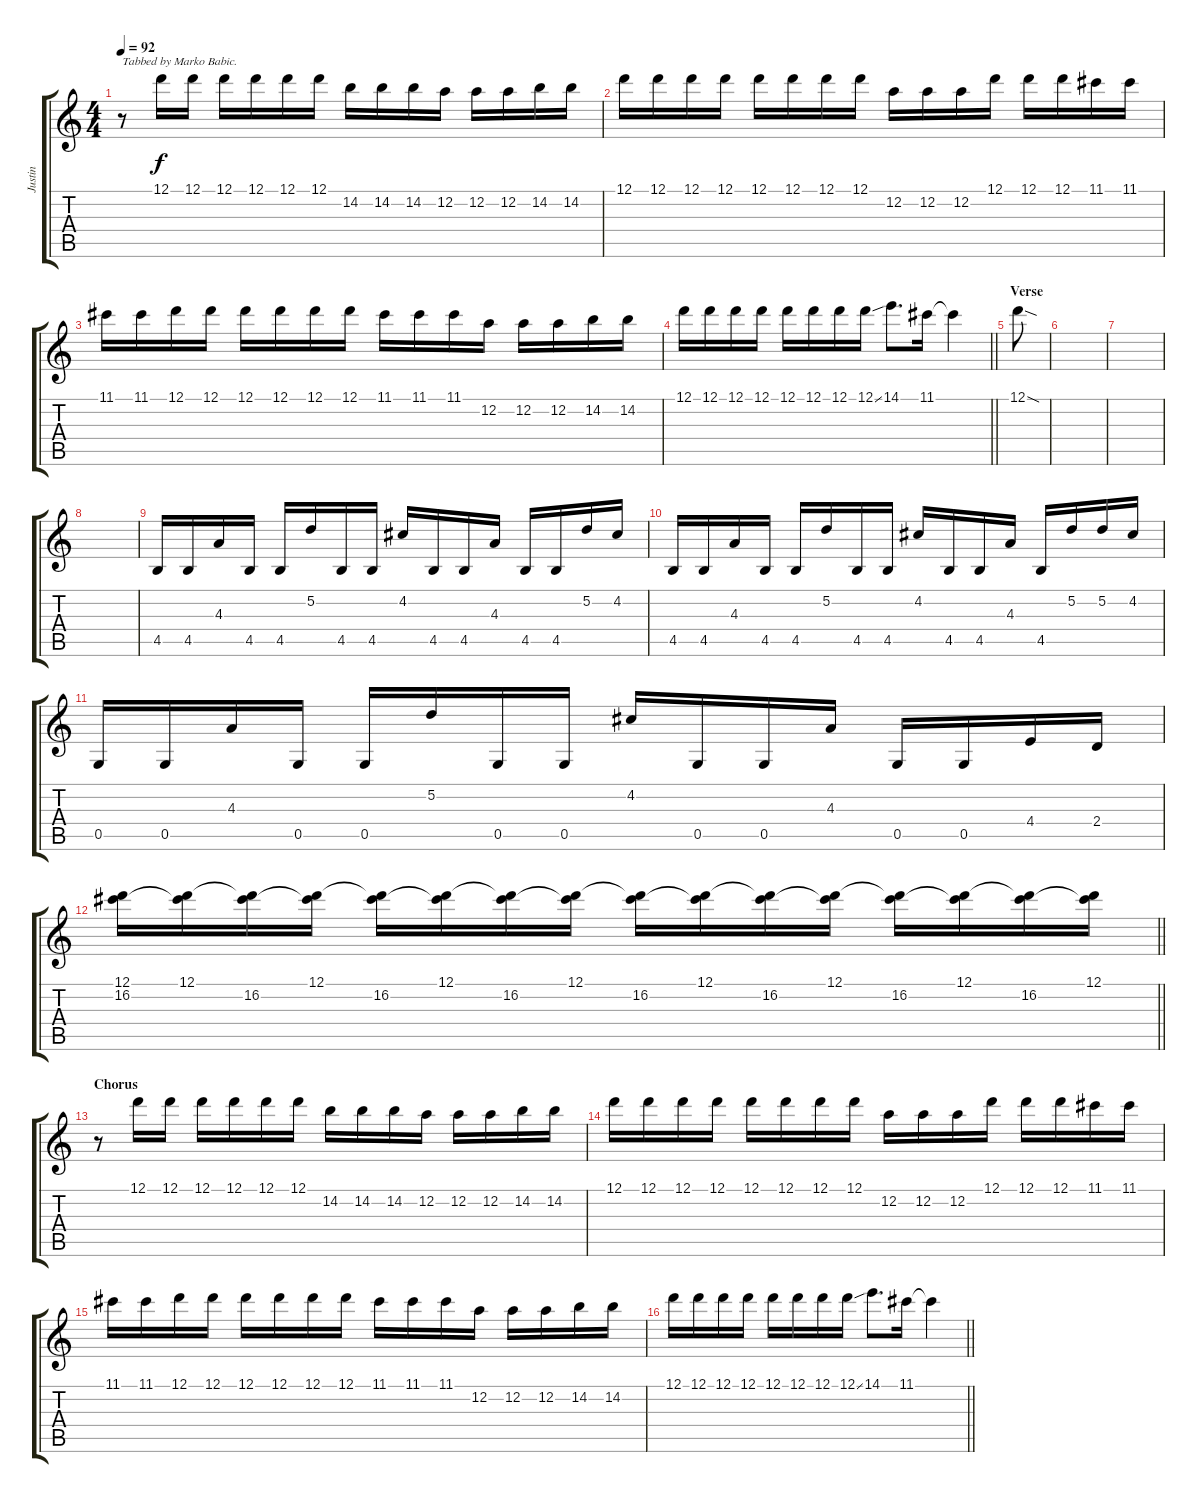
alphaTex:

\track ("Justin" "Justin") {instrument distortionguitar}
\staff {score tabs}
\tuning (D4 A3 F3 C3 G2 D2) {hide}
\ts (4 4)
\tempo 92
\clef g2
\ks c
r.8{txt "Tabbed by Marko Babic." dy f instrument distortionguitar} 12.1.16 12.1.16 12.1.16 12.1.16 12.1.16 12.1.16 14.2.16 14.2.16 14.2.16 12.2.16 12.2.16 12.2.16 14.2.16 14.2.16 |
12.1.16 12.1.16 12.1.16 12.1.16 12.1.16 12.1.16 12.1.16 12.1.16 12.2.16 12.2.16 12.2.16 12.1.16 12.1.16 12.1.16 11.1.16 11.1.16 |
11.1.16 11.1.16 12.1.16 12.1.16 12.1.16 12.1.16 12.1.16 12.1.16 11.1.16 11.1.16 11.1.16 12.2.16 12.2.16 12.2.16 14.2.16 14.2.16 |
\barLineRight lightlight
12.1.16 12.1.16 12.1.16 12.1.16 12.1.16 12.1.16 12.1.16 12.1{ss}.16 14.1.8{d} 11.1.16 11.1{t}.4 |
\section ("" "Verse")
12.1{sod}.8 |
|
|
|
4.5.16 4.5.16 4.3.16 4.5.16 4.5.16 5.2.16 4.5.16 4.5.16 4.2.16 4.5.16 4.5.16 4.3.16 4.5.16 4.5.16 5.2.16 4.2.16 |
4.5.16 4.5.16 4.3.16 4.5.16 4.5.16 5.2.16 4.5.16 4.5.16 4.2.16 4.5.16 4.5.16 4.3.16 4.5.16 5.2.16 5.2.16 4.2.16 |
0.5.16 0.5.16 4.3.16 0.5.16 0.5.16 5.2.16 0.5.16 0.5.16 4.2.16 0.5.16 0.5.16 4.3.16 0.5.16 0.5.16 4.4.16 2.4.16 |
\barLineRight lightlight
(12.1 16.2).16 (12.1 16.2{t}).16 (12.1{t} 16.2).16 (12.1 16.2{t}).16 (12.1{t} 16.2).16 (12.1 16.2{t}).16 (12.1{t} 16.2).16 (12.1 16.2{t}).16 (12.1{t} 16.2).16 (12.1 16.2{t}).16 (12.1{t} 16.2).16 (12.1 16.2{t}).16 (12.1{t} 16.2).16 (12.1 16.2{t}).16 (12.1{t} 16.2).16 (12.1 16.2{t}).16 |
\section ("" "Chorus")
r.8 12.1.16 12.1.16 12.1.16 12.1.16 12.1.16 12.1.16 14.2.16 14.2.16 14.2.16 12.2.16 12.2.16 12.2.16 14.2.16 14.2.16 |
12.1.16 12.1.16 12.1.16 12.1.16 12.1.16 12.1.16 12.1.16 12.1.16 12.2.16 12.2.16 12.2.16 12.1.16 12.1.16 12.1.16 11.1.16 11.1.16 |
11.1.16 11.1.16 12.1.16 12.1.16 12.1.16 12.1.16 12.1.16 12.1.16 11.1.16 11.1.16 11.1.16 12.2.16 12.2.16 12.2.16 14.2.16 14.2.16 |
\barLineRight lightlight
12.1.16 12.1.16 12.1.16 12.1.16 12.1.16 12.1.16 12.1.16 12.1{ss}.16 14.1.8{d} 11.1.16 11.1{t}.4
